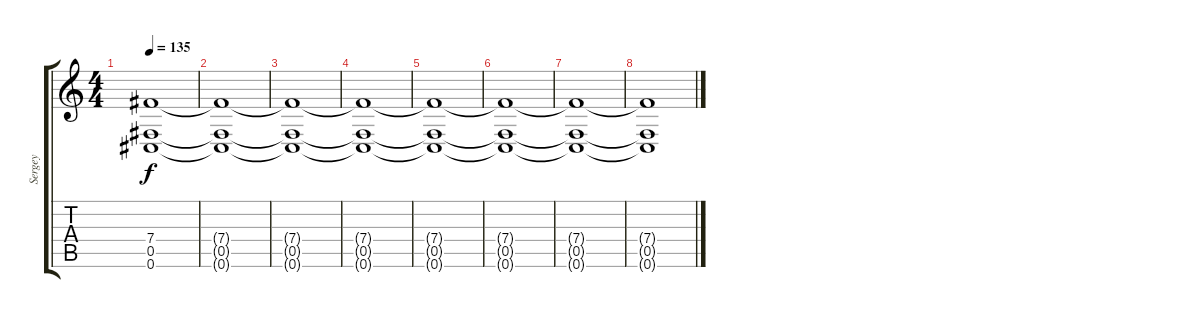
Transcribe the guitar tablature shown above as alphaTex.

\track ("Sergey" "Sergey") {instrument distortionguitar}
\staff {score tabs}
\tuning (Db4 Ab3 E3 B2 Gb2 Db2) {hide}
\ts (4 4)
\tempo 135
\clef g2
\ks c
(7.4{t} 0.5{t} 0.6{t}).1{dy f} |
(7.4{t} 0.5{t} 0.6{t}).1 |
(7.4{t} 0.5{t} 0.6{t}).1 |
(7.4{t} 0.5{t} 0.6{t}).1 |
(7.4{t} 0.5{t} 0.6{t}).1 |
(7.4{t} 0.5{t} 0.6{t}).1 |
(7.4{t} 0.5{t} 0.6{t}).1 |
(7.4{t} 0.5{t} 0.6{t}).1
